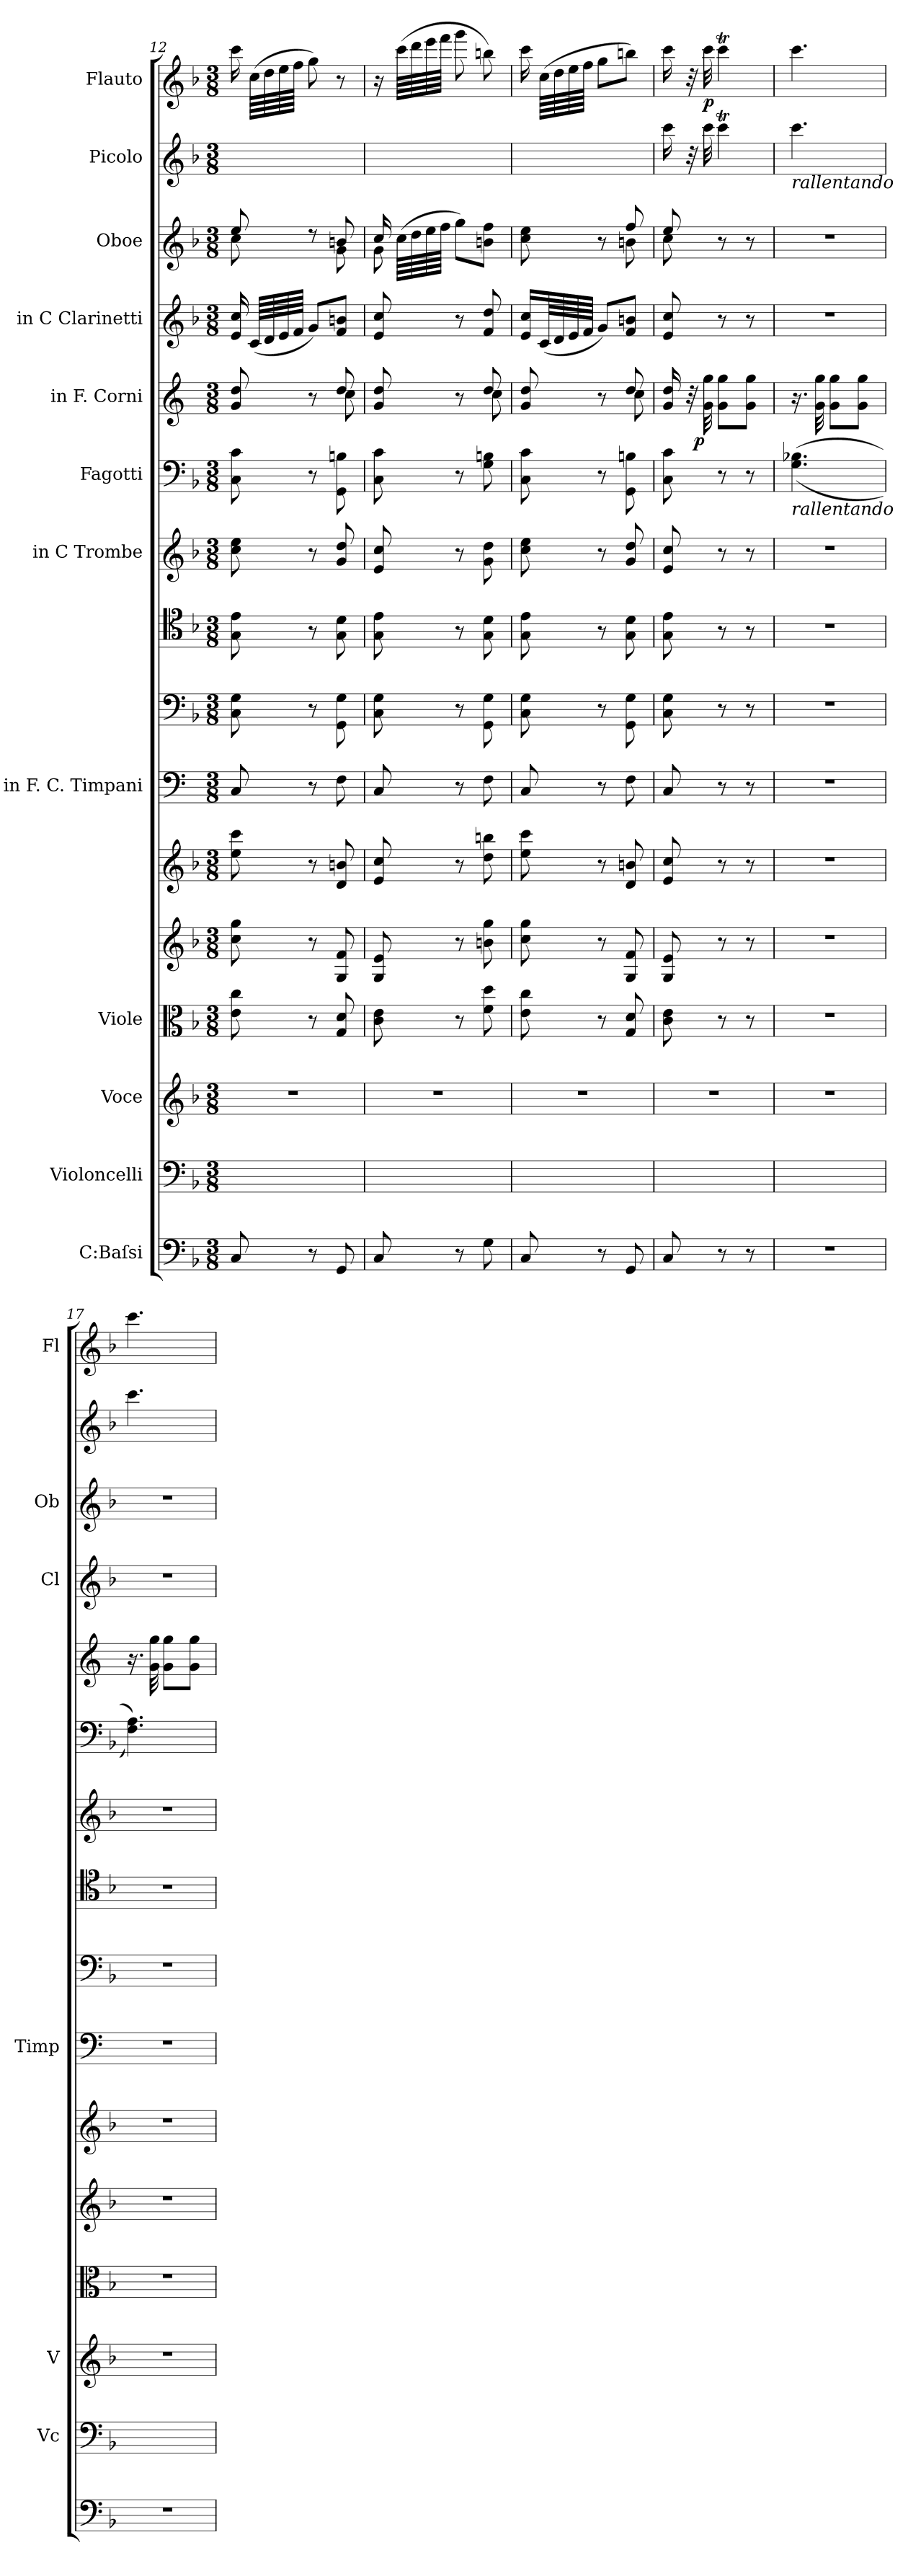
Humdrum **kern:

**kern	**kern	**kern	**kern	**kern	**kern	**kern	**kern	**kern	**kern	**kern	**kern	**dynam	**kern	**kern	**kern	**kern	**dynam
*part16	*part15	*part14	*part13	*part12	*part11	*part10	*part9	*part8	*part7	*part6	*part5	*part5	*part4	*part3	*part2	*part1	*part1
*staff16	*staff15	*staff14	*staff13	*staff12	*staff11	*staff10	*staff9	*staff8	*staff7	*staff6	*staff5	*staff5	*staff4	*staff3	*staff2	*staff1	*staff1
*I"C:Baſsi	*I"Violoncelli	*I"Voce	*I"Viole	*	*	*I" in F. C. Timpani	*	*	*I"in C Trombe	*I"Fagotti	*I"in F. Corni	*	*I"in C Clarinetti	*I"Oboe	*I"Picolo	*I"Flauto	*
*	*I'Vc	*I'V	*	*	*	*I'Timp	*	*	*	*	*	*	*I'Cl	*I'Ob	*	*I'Fl	*
*clefF4	*clefF4	*clefG2	*clefC3	*clefG2	*clefG2	*clefF4	*clefF4	*clefC4	*clefG2	*clefF4	*clefG2	*	*clefG2	*clefG2	*clefG2	*clefG2	*
*	*	*	*	*	*	*	*	*	*	*	*ITrd4c7	*	*	*	*ITrd-7c-12	*	*
*k[b-]	*k[b-]	*k[b-]	*k[b-]	*k[b-]	*k[b-]	*k[]	*k[b-]	*k[b-]	*k[b-]	*k[b-]	*k[b-]	*	*k[b-]	*k[b-]	*k[b-]	*k[b-]	*
*M3/8	*M3/8	*M3/8	*M3/8	*M3/8	*M3/8	*M3/8	*M3/8	*M3/8	*M3/8	*M3/8	*M3/8	*	*M3/8	*M3/8	*M3/8	*M3/8	*
=12	=12	=12	=12	=12	=12	=12	=12	=12	=12	=12	=12	=12	=12	=12	=12	=12	=12
*	*	*	*	*	*	*	*	*	*	*	*^	*	*	*^	*	*	*
8C/	8C/yy	4.r	8e\ 8cc\	8cc\ 8gg\	8ee\ 8ccc\	8C/	8C\ 8G\	8G\ 8e\	8cc\ 8ee\	8C\ 8c\	8c/ 8g/	4ryy	.	16e/ 16cc/	8ee/	8cc\	16ccc\yy	16ccc\	.
.	.	.	.	.	.	.	.	.	.	.	.	.	.	(64c/LLLL	.	.	(64cc\LLLLyy	(64cc\LLLL	.
.	.	.	.	.	.	.	.	.	.	.	.	.	.	64d/	.	.	64dd\yy	64dd\	.
.	.	.	.	.	.	.	.	.	.	.	.	.	.	64e/	.	.	64ee\yy	64ee\	.
.	.	.	.	.	.	.	.	.	.	.	.	.	.	64f/JJJJ	.	.	64ff\JJJJyy	64ff\JJJJ	.
8r	8ryy	.	8r	8r	8r	8r	8r	8r	8r	8r	8r	.	.	8g/L)	8rdd	8rcyy	8gg\yy)	8gg\)	.
8GG/	8GG/yy	.	8G/ 8d/	8G/ 8f/	8d/ 8bn/	8F\	8GG\ 8G\	8G\ 8d\	8g/ 8dd/	8GG\ 8Bn\	8g/	8f\	.	8f/ 8bn/J	8bn/	8g\	8ryy	8r	.
=13	=13	=13	=13	=13	=13	=13	=13	=13	=13	=13	=13	=13	=13	=13	=13	=13	=13	=13	=13
8C/	8C/yy	4.r	8c\ 8e\	8G/ 8e/	8e/ 8cc/	8C/	8C\ 8G\	8G\ 8e\	8e/ 8cc/	8C\ 8c\	8c/ 8g/	4ryy	.	8e/ 8cc/	16cc/	8g\	16ryy	16r	.
.	.	.	.	.	.	.	.	.	.	.	.	.	.	.	(64cc\LLLL	.	(64ccc\LLLLyy	(64ccc\LLLL	.
.	.	.	.	.	.	.	.	.	.	.	.	.	.	.	64dd\	.	64ddd\yy	64ddd\	.
.	.	.	.	.	.	.	.	.	.	.	.	.	.	.	64ee\	.	64eee\yy	64eee\	.
.	.	.	.	.	.	.	.	.	.	.	.	.	.	.	64ff\JJJJ	.	64fff\JJJJyy	64fff\JJJJ	.
8r	8ryy	.	8r	8r	8r	8r	8r	8r	8r	8r	8r	.	.	8r	8gg\L)	4ryy	8ggg\yy	8ggg\	.
8G\	8G\yy	.	8f\ 8dd\	8bn\ 8gg\	8dd\ 8bbn\	8F\	8GG\ 8G\	8G\ 8d\	8g\ 8dd\	8G\ 8Bn\	8g/	8f\	.	8f/ 8dd/	8bn\ 8ff\J	.	8bbn\yy)	8bbn\)	.
=14	=14	=14	=14	=14	=14	=14	=14	=14	=14	=14	=14	=14	=14	=14	=14	=14	=14	=14	=14
8C/	8C/yy	4.r	8e\ 8cc\	8cc\ 8gg\	8ee\ 8ccc\	8C/	8C\ 8G\	8G\ 8e\	8cc\ 8ee\	8C\ 8c\	8c/ 8g/	4ryy	.	16e/ 16cc/LL	8cc\ 8ee\	4rcyy	16ccc\yy	16ccc\	.
.	.	.	.	.	.	.	.	.	.	.	.	.	.	(64c/LL	.	.	(64cc\LLLLyy	(64cc\LLLL	.
.	.	.	.	.	.	.	.	.	.	.	.	.	.	64d/	.	.	64dd\yy	64dd\	.
.	.	.	.	.	.	.	.	.	.	.	.	.	.	64e/	.	.	64ee\yy	64ee\	.
.	.	.	.	.	.	.	.	.	.	.	.	.	.	64f/JJJJ	.	.	64ff\JJJJyy	64ff\JJJJ	.
8r	8ryy	.	8r	8r	8r	8r	8r	8r	8r	8r	8r	.	.	8g/L)	8r	.	8gg\Lyy	8gg\L	.
8GG/	8GG/yy	.	8G/ 8d/	8G/ 8f/	8d/ 8bn/	8F\	8GG\ 8G\	8G\ 8d\	8g/ 8dd/	8GG\ 8Bn\	8g/	8f\	.	8f/ 8bn/J	8ff/	8bn\	8bbn\Jyy)	8bbn\J)	.
*	*	*	*	*	*	*	*	*	*	*	*v	*v	*	*	*	*	*	*	*
=15	=15	=15	=15	=15	=15	=15	=15	=15	=15	=15	=15	=15	=15	=15	=15	=15	=15	=15
8C/	8C/yy	4.r	8c\ 8e\	8G/ 8e/	8e/ 8cc/	8C/	8C\ 8G\	8G\ 8e\	8e/ 8cc/	8C\ 8c\	16c/ 16g/	.	8e/ 8cc/	8ee/	8cc\	16cccc\	16ccc\	.
.	.	.	.	.	.	.	.	.	.	.	32r	.	.	.	.	32r	32r	.
!	!	!	!	!	!	!	!	!	!	!	!	!LO:DY:rj	!	!	!	!	!	!
.	.	.	.	.	.	.	.	.	.	.	32c\ 32cc\	p	.	.	.	32cccc\	32ccc\	p
8r	8ryy	.	8r	8r	8r	8r	8r	8r	8r	8r	8c\ 8cc\L	.	8r	8r	8rcyy	4ccccT\	4cccT\	.
8r	8ryy	.	8r	8r	8r	8r	8r	8r	8r	8r	8c\ 8cc\J	.	8r	8r	8rcyy	.	.	.
=16	=16	=16	=16	=16	=16	=16	=16	=16	=16	=16	=16	=16	=16	=16	=16	=16	=16	=16
!	!	!	!	!	!	!	!	!	!	!	!	!	!	!	!	!LO:TX:b:i:t=rallentando	!	!
!	!	!	!	!	!	!	!	!	!	!LO:TX:b:i:t=rallentando	!	!	!	!	!	!	!	!
*	*	*	*	*	*	*	*	*	*	*	*	*	*	*v	*v	*	*	*
4.r	4.ryy	4.r	4.r	4.r	4.r	4.r	4.r	4.r	4.r	(>(>4.G\ 4.B-X\	16.r	.	4.r	4.r	4.cccc\	4.ccc\	.
.	.	.	.	.	.	.	.	.	.	.	32c\ 32cc\	.	.	.	.	.	.
.	.	.	.	.	.	.	.	.	.	.	8c\ 8cc\L	.	.	.	.	.	.
.	.	.	.	.	.	.	.	.	.	.	8c\ 8cc\J	.	.	.	.	.	.
=17	=17	=17	=17	=17	=17	=17	=17	=17	=17	=17	=17	=17	=17	=17	=17	=17	=17
4.r	4.ryy	4.r	4.r	4.r	4.r	4.r	4.r	4.r	4.r	4.F\ 4.A\))	16.r	.	4.r	4.r	4.cccc\	4.ccc\	.
.	.	.	.	.	.	.	.	.	.	.	32c\ 32cc\	.	.	.	.	.	.
.	.	.	.	.	.	.	.	.	.	.	8c\ 8cc\L	.	.	.	.	.	.
.	.	.	.	.	.	.	.	.	.	.	8c\ 8cc\J	.	.	.	.	.	.
=	=	=	=	=	=	=	=	=	=	=	=	=	=	=	=	=	=
*-	*-	*-	*-	*-	*-	*-	*-	*-	*-	*-	*-	*-	*-	*-	*-	*-	*-
